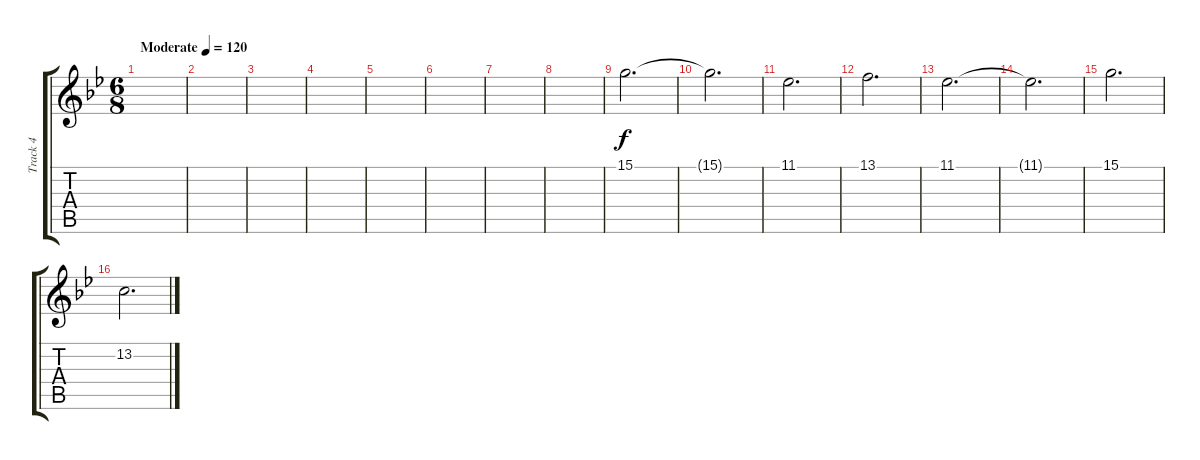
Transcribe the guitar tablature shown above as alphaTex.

\track ("Track 4" "Track 4") {instrument acousticgrandpiano}
\staff {score tabs}
\tuning (E4 B3 G3 D3 A2 E2) {hide}
\ts (6 8)
\tempo (120 "Moderate")
\clef g2
\ks bb
|
|
|
|
|
|
|
|
15.1.2{d} |
15.1{t}.2{d} |
11.1.2{d} |
13.1.2{d} |
11.1.2{d} |
11.1{t}.2{d} |
15.1.2{d} |
13.2.2{d}
